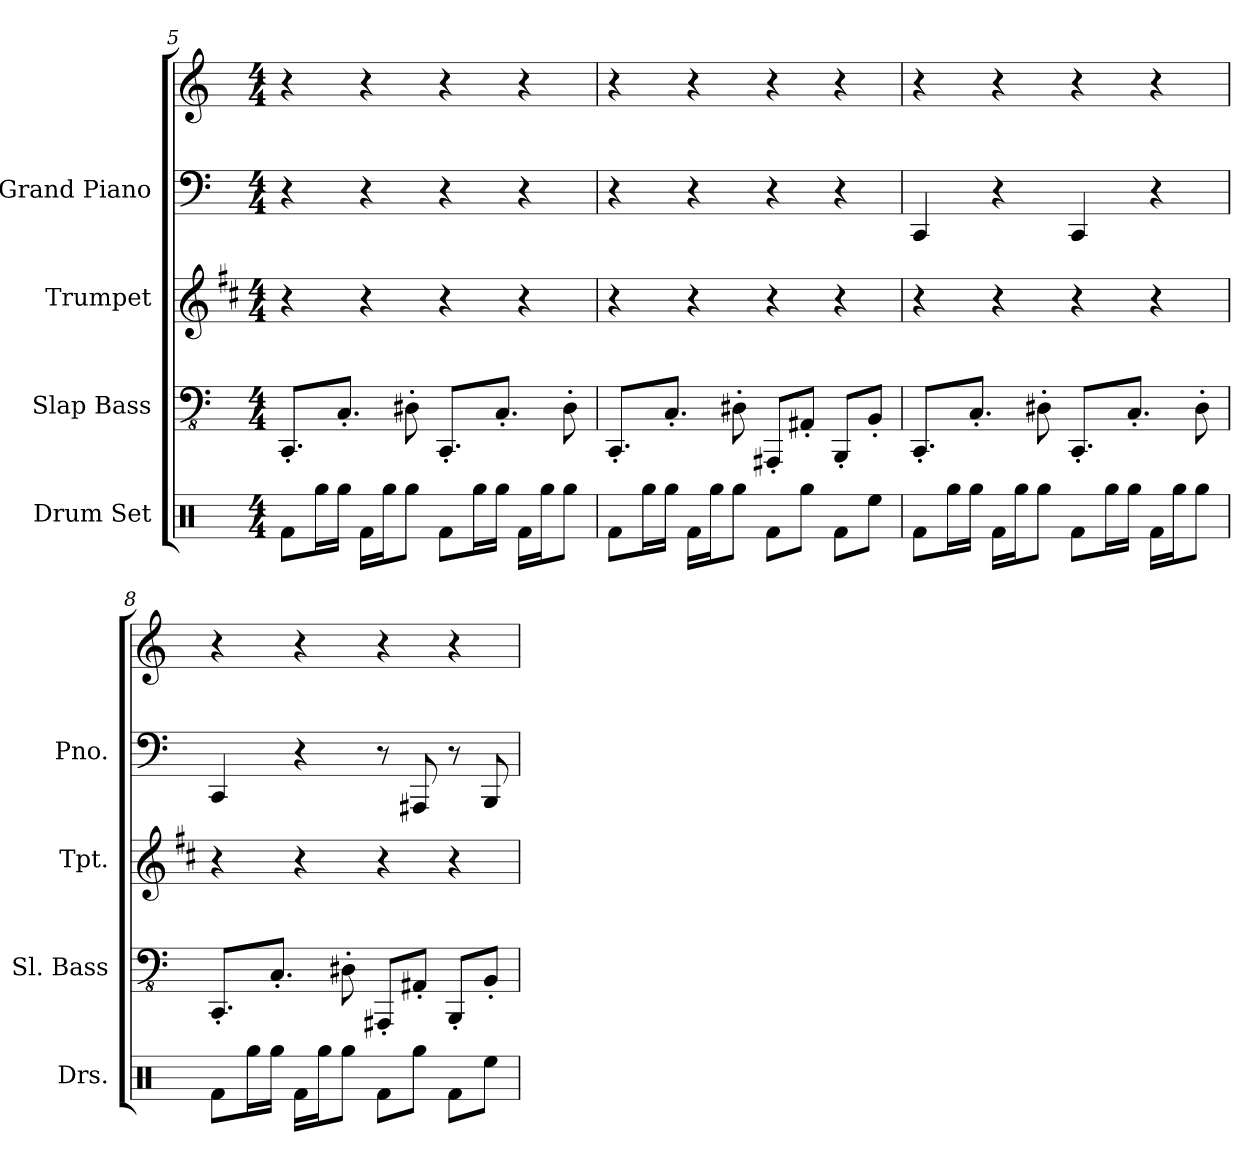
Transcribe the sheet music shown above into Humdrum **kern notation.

**kern	**kern	**kern	**kern	**kern
*part4	*part3	*part2	*part1	*part1
*staff5	*staff4	*staff3	*staff2	*staff1
*I"Drum Set	*I"Slap Bass	*I"Trumpet	*I"Grand Piano	*
*I'Drs.	*I'Sl. Bass	*I'Tpt.	*I'Pno.	*
*clefX	*clefFv4	*clefG2	*clefF4	*clefG2
*	*	*ITrd1c2	*	*
*k[]	*k[]	*k[]	*k[]	*k[]
*M4/4	*M4/4	*M4/4	*M4/4	*M4/4
=5	=5	=5	=5	=5
8RfL	8.CCC'L	4r	4r	4r
16RggL	.	.	.	.
16RggJJ	8.CC'J	.	.	.
16RfLL	.	4r	4r	4r
16RggJ	.	.	.	.
8RggJ	8DD#X'	.	.	.
8RfL	8.CCC'L	4r	4r	4r
16RggL	.	.	.	.
16RggJJ	8.CC'J	.	.	.
16RfLL	.	4r	4r	4r
16RggJ	.	.	.	.
8RggJ	8DD#'	.	.	.
=6	=6	=6	=6	=6
8RfL	8.CCC'L	4r	4r	4r
16RggL	.	.	.	.
16RggJJ	8.CC'J	.	.	.
16RfLL	.	4r	4r	4r
16RggJ	.	.	.	.
8RggJ	8DD#X'	.	.	.
8RfL	8AAAA#X'L	4r	4r	4r
8RggJ	8AAA#X'J	.	.	.
8RfL	8BBBB'L	4r	4r	4r
8ReeJ	8BBB'J	.	.	.
=7	=7	=7	=7	=7
8RfL	8.CCC'L	4r	4CC	4r
16RggL	.	.	.	.
16RggJJ	8.CC'J	.	.	.
16RfLL	.	4r	4r	4r
16RggJ	.	.	.	.
8RggJ	8DD#X'	.	.	.
8RfL	8.CCC'L	4r	4CC	4r
16RggL	.	.	.	.
16RggJJ	8.CC'J	.	.	.
16RfLL	.	4r	4r	4r
16RggJ	.	.	.	.
8RggJ	8DD#'	.	.	.
=8	=8	=8	=8	=8
8RfL	8.CCC'L	4r	4CC	4r
16RggL	.	.	.	.
16RggJJ	8.CC'J	.	.	.
16RfLL	.	4r	4r	4r
16RggJ	.	.	.	.
8RggJ	8DD#X'	.	.	.
8RfL	8AAAA#X'L	4r	8r	4r
8RggJ	8AAA#X'J	.	8AAA#X	.
8RfL	8BBBB'L	4r	8r	4r
8ReeJ	8BBB'J	.	8BBB	.
=	=	=	=	=
*-	*-	*-	*-	*-
